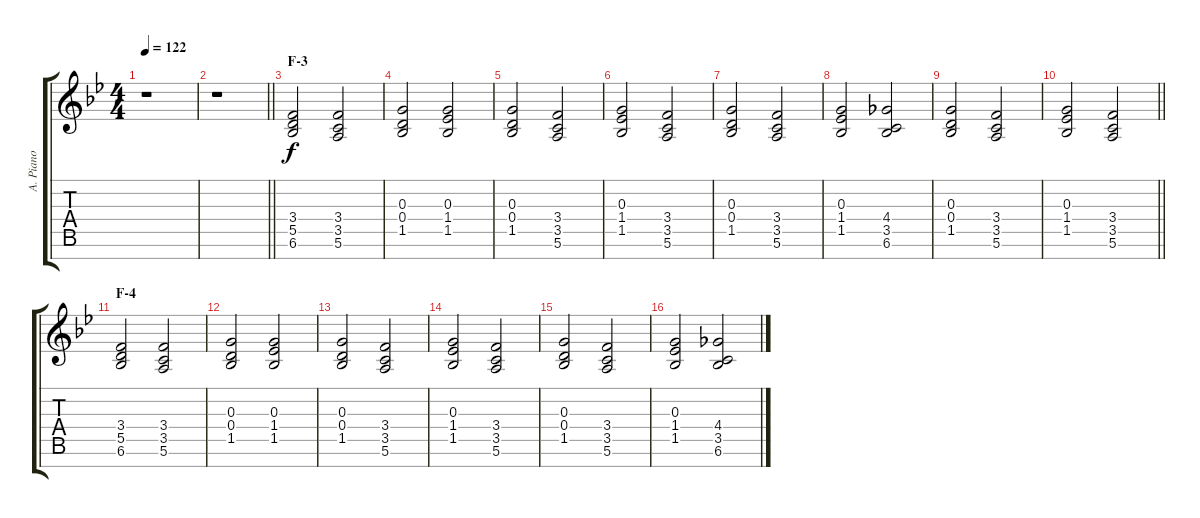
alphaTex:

\track ("A. Piano" "A. Piano") {instrument acousticgrandpiano}
\staff {score tabs}
\tuning (E5 B4 G4 D4 A3 E3 B2) {hide}
\ts (4 4)
\tempo 122
\clef g2
\ks bb
r.1{dy f} |
\barLineRight lightlight
r.1 |
\section ("" "F-3")
(3.4 5.5 6.6).2 (3.4 3.5 5.6).2 |
(0.3 0.4 1.5).2 (0.3 1.4 1.5).2 |
(0.3 0.4 1.5).2 (3.4 3.5 5.6).2 |
(0.3 1.4 1.5).2 (3.4 3.5 5.6).2 |
(0.3 0.4 1.5).2 (3.4 3.5 5.6).2 |
(0.3 1.4 1.5).2 (4.4 3.5 6.6).2 |
(0.3 0.4 1.5).2 (3.4 3.5 5.6).2 |
\barLineRight lightlight
(0.3 1.4 1.5).2 (3.4 3.5 5.6).2 |
\section ("" "F-4")
(3.4 5.5 6.6).2 (3.4 3.5 5.6).2 |
(0.3 0.4 1.5).2 (0.3 1.4 1.5).2 |
(0.3 0.4 1.5).2 (3.4 3.5 5.6).2 |
(0.3 1.4 1.5).2 (3.4 3.5 5.6).2 |
(0.3 0.4 1.5).2 (3.4 3.5 5.6).2 |
(0.3 1.4 1.5).2 (4.4 3.5 6.6).2
